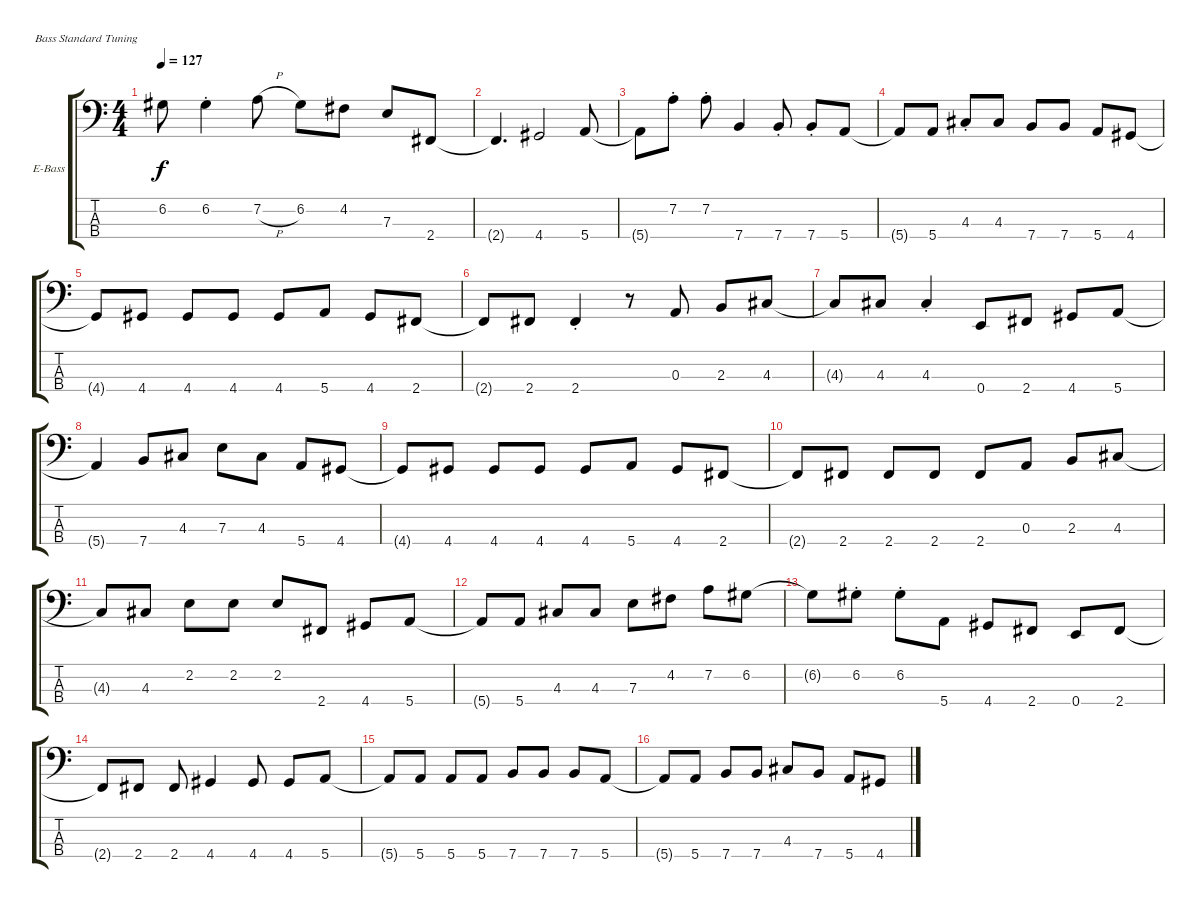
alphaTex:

\defaultSystemsLayout 4
\bracketExtendMode groupsimilarinstruments
\firstSystemTrackNameOrientation horizontal
\otherSystemsTrackNameOrientation horizontal
\track ("Electric Bass" "E-Bass") {instrument electricbassfinger}
\staff {score tabs}
\tuning (G2 D2 A1 E1)
\ts (4 4)
\tempo 127
\clef f4
\ks c
6.2{t}.8{dy f} 6.2{st}.4 7.2{h}.8 6.2.8 4.2.8 7.3.8 2.4.8 |
2.4{t}.4{d} 4.4.2 5.4.8 |
5.4{t}.8 7.2{st}.8 7.2{st}.8 7.4.4 7.4{st}.8 7.4{st}.8 5.4.8 |
5.4{t}.8 5.4.8 4.3{st}.8 4.3.8 7.4.8 7.4.8 5.4.8 4.4.8 |
4.4{t}.8 4.4.8 4.4.8 4.4.8 4.4.8 5.4.8 4.4.8 2.4.8 |
2.4{t}.8 2.4.8 2.4{st}.4 r.8 0.3.8 2.3.8 4.3.8 |
4.3{t}.8 4.3.8 4.3{st}.4 0.4.8 2.4.8 4.4.8 5.4.8 |
5.4{t}.4 7.4.8 4.3.8 7.3.8 4.3.8 5.4.8 4.4.8 |
4.4{t}.8 4.4.8 4.4.8 4.4.8 4.4.8 5.4.8 4.4.8 2.4.8 |
2.4{t}.8 2.4.8 2.4.8 2.4.8 2.4.8 0.3.8 2.3.8 4.3.8 |
4.3{t}.8 4.3.8 2.2.8 2.2.8 2.2.8 2.4.8 4.4.8 5.4.8 |
5.4{t}.8 5.4.8 4.3.8 4.3.8 7.3.8 4.2.8 7.2.8 6.2.8 |
6.2{t}.8 6.2{st}.8 6.2{st}.8 5.4.8 4.4.8 2.4.8 0.4.8 2.4.8 |
2.4{t}.8 2.4.8 2.4.8 4.4.4 4.4.8 4.4.8 5.4.8 |
5.4{t}.8 5.4.8 5.4.8 5.4.8 7.4.8 7.4.8 7.4.8 5.4.8 |
5.4{t}.8 5.4.8 7.4.8 7.4.8 4.3.8 7.4.8 5.4.8 4.4.8
